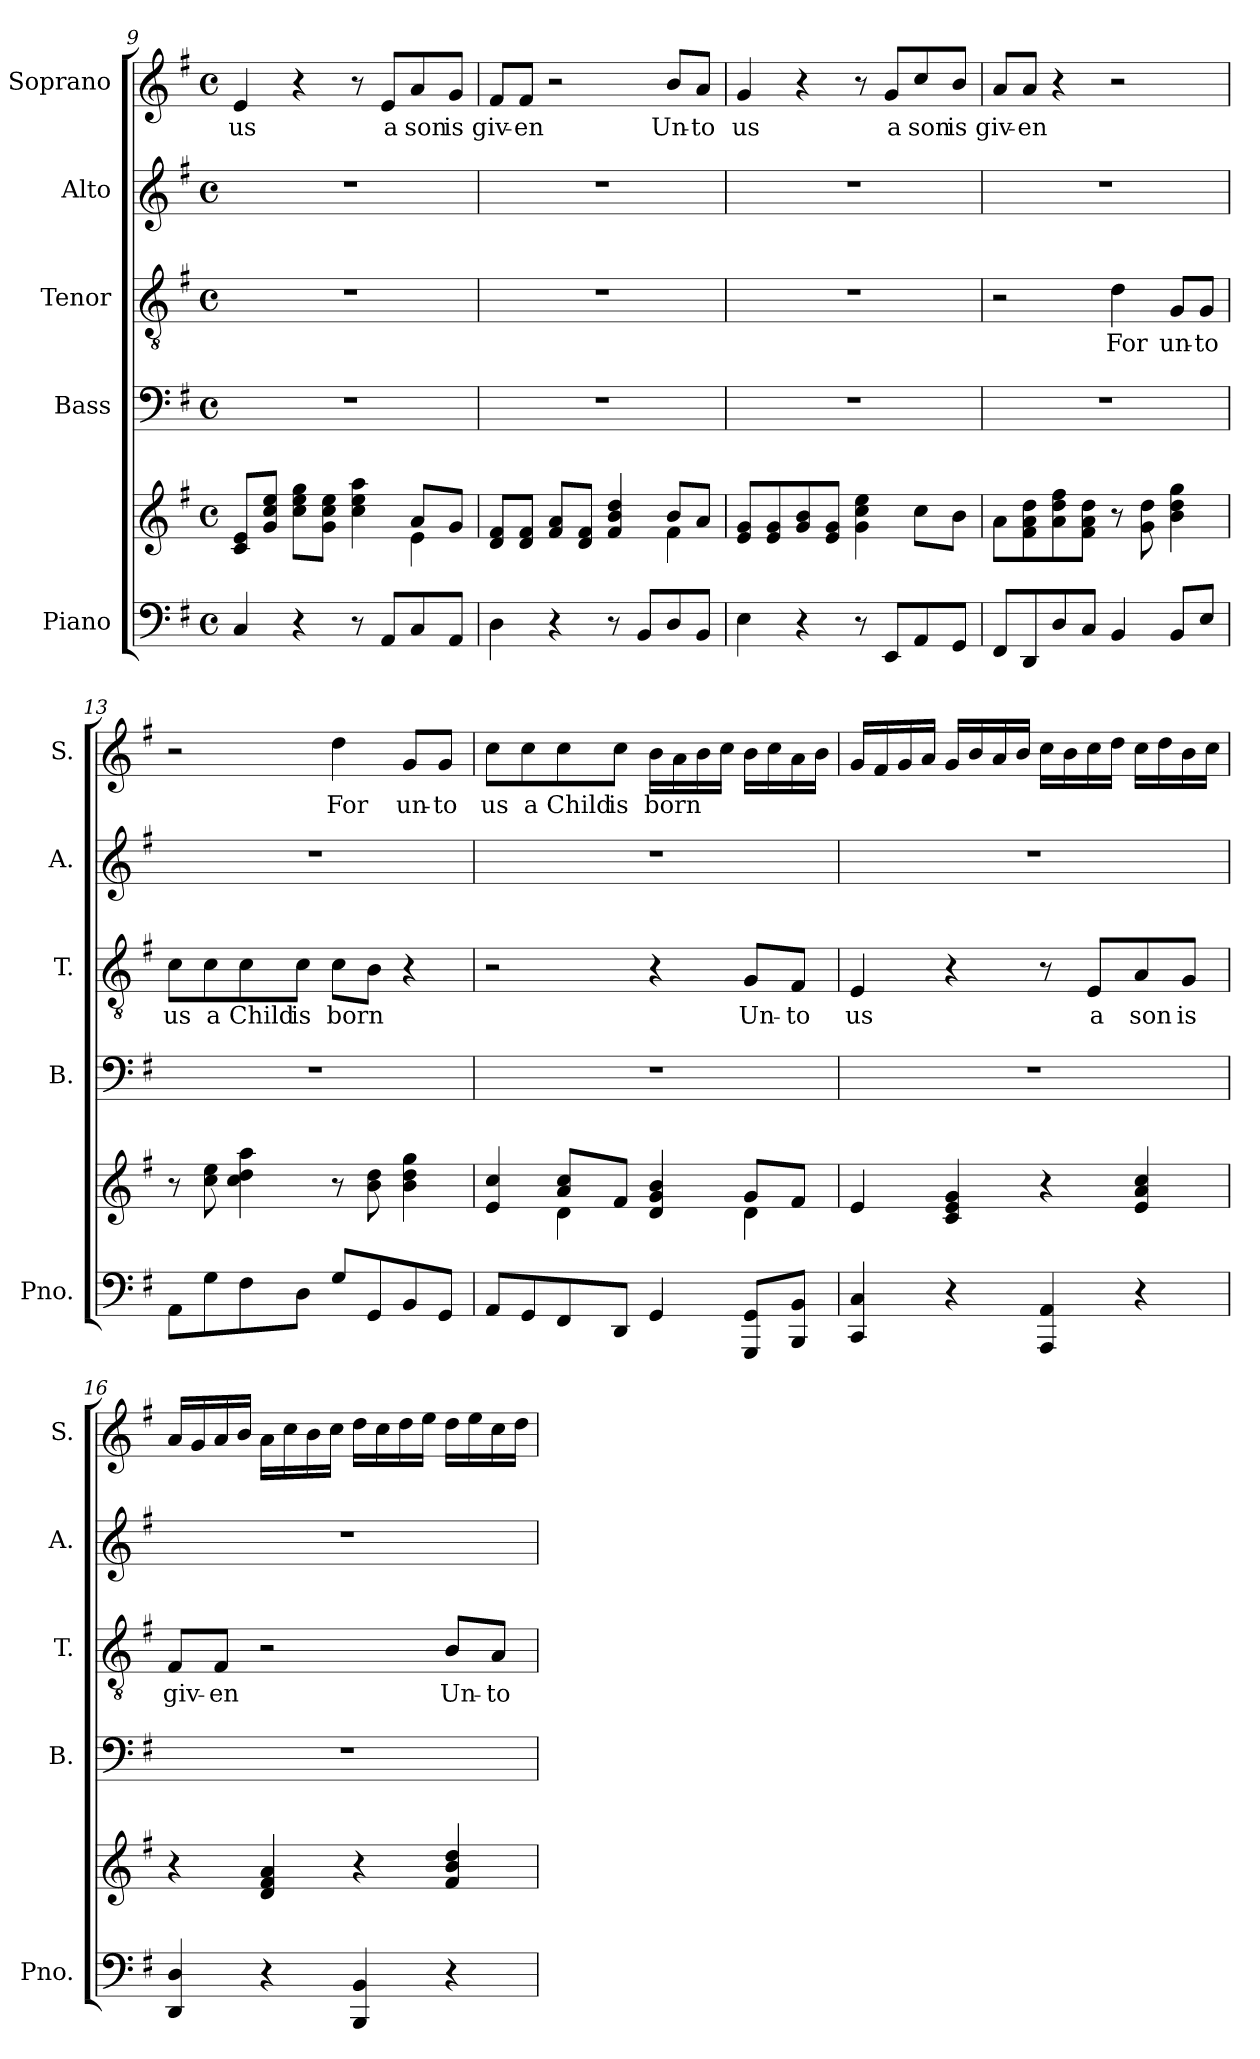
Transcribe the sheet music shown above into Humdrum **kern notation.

**kern	**kern	**kern	**kern	**text	**kern	**kern	**text
*part5	*part5	*part4	*part3	*part3	*part2	*part1	*part1
*staff6	*staff5	*staff4	*staff3	*staff3	*staff2	*staff1	*staff1
*I"Piano	*	*I"Bass	*I"Tenor	*	*I"Alto	*I"Soprano	*
*I'Pno.	*	*I'B.	*I'T.	*	*I'A.	*I'S.	*
*clefF4	*clefG2	*clefF4	*clefGv2	*	*clefG2	*clefG2	*
*k[f#]	*k[f#]	*k[f#]	*k[f#]	*	*k[f#]	*k[f#]	*
*G:	*G:	*G:	*G:	*	*G:	*G:	*
*M4/4	*M4/4	*M4/4	*M4/4	*	*M4/4	*M4/4	*
*met(c)	*met(c)	*met(c)	*met(c)	*	*met(c)	*met(c)	*
=9	=9	=9	=9	=9	=9	=9	=9
*	*^	*	*	*	*	*	*
4C/	8c/ 8e/L	2.ryy	1r	1r	.	1r	4e/	us
.	8g/ 8cc/ 8ee/J	.	.	.	.	.	.	.
4r	8cc\ 8ee\ 8gg\L	.	.	.	.	.	4r	.
.	8g\ 8cc\ 8ee\J	.	.	.	.	.	.	.
8r	4cc\ 4ee\ 4aa\	.	.	.	.	.	8r	.
8AA/L	.	.	.	.	.	.	8e/L	a
8C/	8a/L	4e\	.	.	.	.	8a/	son
8AA/J	8g/J	.	.	.	.	.	8g/J	is
=10	=10	=10	=10	=10	=10	=10	=10	=10
4D\	8d/ 8f#/L	2.ryy	1r	1r	.	1r	8f#/L	giv-
.	8d/ 8f#/J	.	.	.	.	.	8f#/J	-en
4r	8f#/ 8a/L	.	.	.	.	.	2r	.
.	8d/ 8f#/J	.	.	.	.	.	.	.
8r	4f#/ 4b/ 4dd/	.	.	.	.	.	.	.
8BB/L	.	.	.	.	.	.	.	.
8D/	8b/L	4f#\	.	.	.	.	8b/L	Un-
8BB/J	8a/J	.	.	.	.	.	8a/J	-to
*	*v	*v	*	*	*	*	*	*
!!LO:PB:g=z
=11	=11	=11	=11	=11	=11	=11	=11
4E\	8e/ 8g/L	1r	1r	.	1r	4g/	us
.	8e/ 8g/	.	.	.	.	.	.
4r	8g/ 8b/	.	.	.	.	4r	.
.	8e/ 8g/J	.	.	.	.	.	.
8r	4g\ 4cc\ 4ee\	.	.	.	.	8r	.
8EE/L	.	.	.	.	.	8g/L	a
8AA/	8cc\L	.	.	.	.	8cc/	son
8GG/J	8b\J	.	.	.	.	8b/J	is
=12	=12	=12	=12	=12	=12	=12	=12
8FF#/L	8a\L	1r	2r	.	1r	8a/L	giv-
8DD/	8f#\ 8a\ 8dd\	.	.	.	.	8a/J	-en
8D/	8a\ 8dd\ 8ff#\	.	.	.	.	4r	.
8C/J	8f#\ 8a\ 8dd\J	.	.	.	.	.	.
4BB/	8r	.	4d\	For	.	2r	.
.	8g\ 8dd\	.	.	.	.	.	.
8BB/L	4b\ 4dd\ 4gg\	.	8G/L	un-	.	.	.
8E/J	.	.	8G/J	-to	.	.	.
=13	=13	=13	=13	=13	=13	=13	=13
8AA\L	8r	1r	8c\L	us	1r	2r	.
8G\	8cc\ 8ee\	.	8c\	a	.	.	.
8F#\	4cc\ 4dd\ 4aa\	.	8c\	Child	.	.	.
8D\J	.	.	8c\J	is	.	.	.
8G/L	8r	.	8c\L	born	.	4dd\	For
8GG/	8b\ 8dd\	.	8B\J	.	.	.	.
8BB/	4b\ 4dd\ 4gg\	.	4r	.	.	8g/L	un-
8GG/J	.	.	.	.	.	8g/J	-to
!!LO:LB:g=z
=14	=14	=14	=14	=14	=14	=14	=14
*	*^	*	*	*	*	*	*
8AA/L	4e/ 4cc/	4ryy	1r	2r	.	1r	8cc\L	us
8GG/	.	.	.	.	.	.	8cc\	a
8FF#/	8a/ 8cc/L	4d\	.	.	.	.	8cc\	Child
8DD/J	8f#/J	.	.	.	.	.	8cc\J	is
4GG/	4d/ 4g/ 4b/	4ryy	.	4r	.	.	16b\LL	born
.	.	.	.	.	.	.	16a\	.
.	.	.	.	.	.	.	16b\	.
.	.	.	.	.	.	.	16cc\JJ	.
8GGG/ 8GG/L	8g/L	4d\	.	8G/L	Un-	.	16b\LL	.
.	.	.	.	.	.	.	16cc\	.
8BBB/ 8BB/J	8f#/J	.	.	8F#/J	-to	.	16a\	.
.	.	.	.	.	.	.	16b\JJ	.
*	*v	*v	*	*	*	*	*	*
=15	=15	=15	=15	=15	=15	=15	=15
4CC/ 4C/	4e/	1r	4E/	us	1r	16g/LL	.
.	.	.	.	.	.	16f#/	.
.	.	.	.	.	.	16g/	.
.	.	.	.	.	.	16a/JJ	.
4r	4c/ 4e/ 4g/	.	4r	.	.	16g/LL	.
.	.	.	.	.	.	16b/	.
.	.	.	.	.	.	16a/	.
.	.	.	.	.	.	16b/JJ	.
4AAA/ 4AA/	4r	.	8r	.	.	16cc\LL	.
.	.	.	.	.	.	16b\	.
.	.	.	8E/L	a	.	16cc\	.
.	.	.	.	.	.	16dd\JJ	.
4r	4e/ 4a/ 4cc/	.	8A/	son	.	16cc\LL	.
.	.	.	.	.	.	16dd\	.
.	.	.	8G/J	is	.	16b\	.
.	.	.	.	.	.	16cc\JJ	.
=16	=16	=16	=16	=16	=16	=16	=16
4DD/ 4D/	4r	1r	8F#/L	giv-	1r	16a/LL	.
.	.	.	.	.	.	16g/	.
.	.	.	8F#/J	-en	.	16a/	.
.	.	.	.	.	.	16b/JJ	.
4r	4d/ 4f#/ 4a/	.	2r	.	.	16a\LL	.
.	.	.	.	.	.	16cc\	.
.	.	.	.	.	.	16b\	.
.	.	.	.	.	.	16cc\JJ	.
4BBB/ 4BB/	4r	.	.	.	.	16dd\LL	.
.	.	.	.	.	.	16cc\	.
.	.	.	.	.	.	16dd\	.
.	.	.	.	.	.	16ee\JJ	.
4r	4f#/ 4b/ 4dd/	.	8B/L	Un-	.	16dd\LL	.
.	.	.	.	.	.	16ee\	.
.	.	.	8A/J	-to	.	16cc\	.
.	.	.	.	.	.	16dd\JJ	.
=	=	=	=	=	=	=	=
*-	*-	*-	*-	*-	*-	*-	*-
